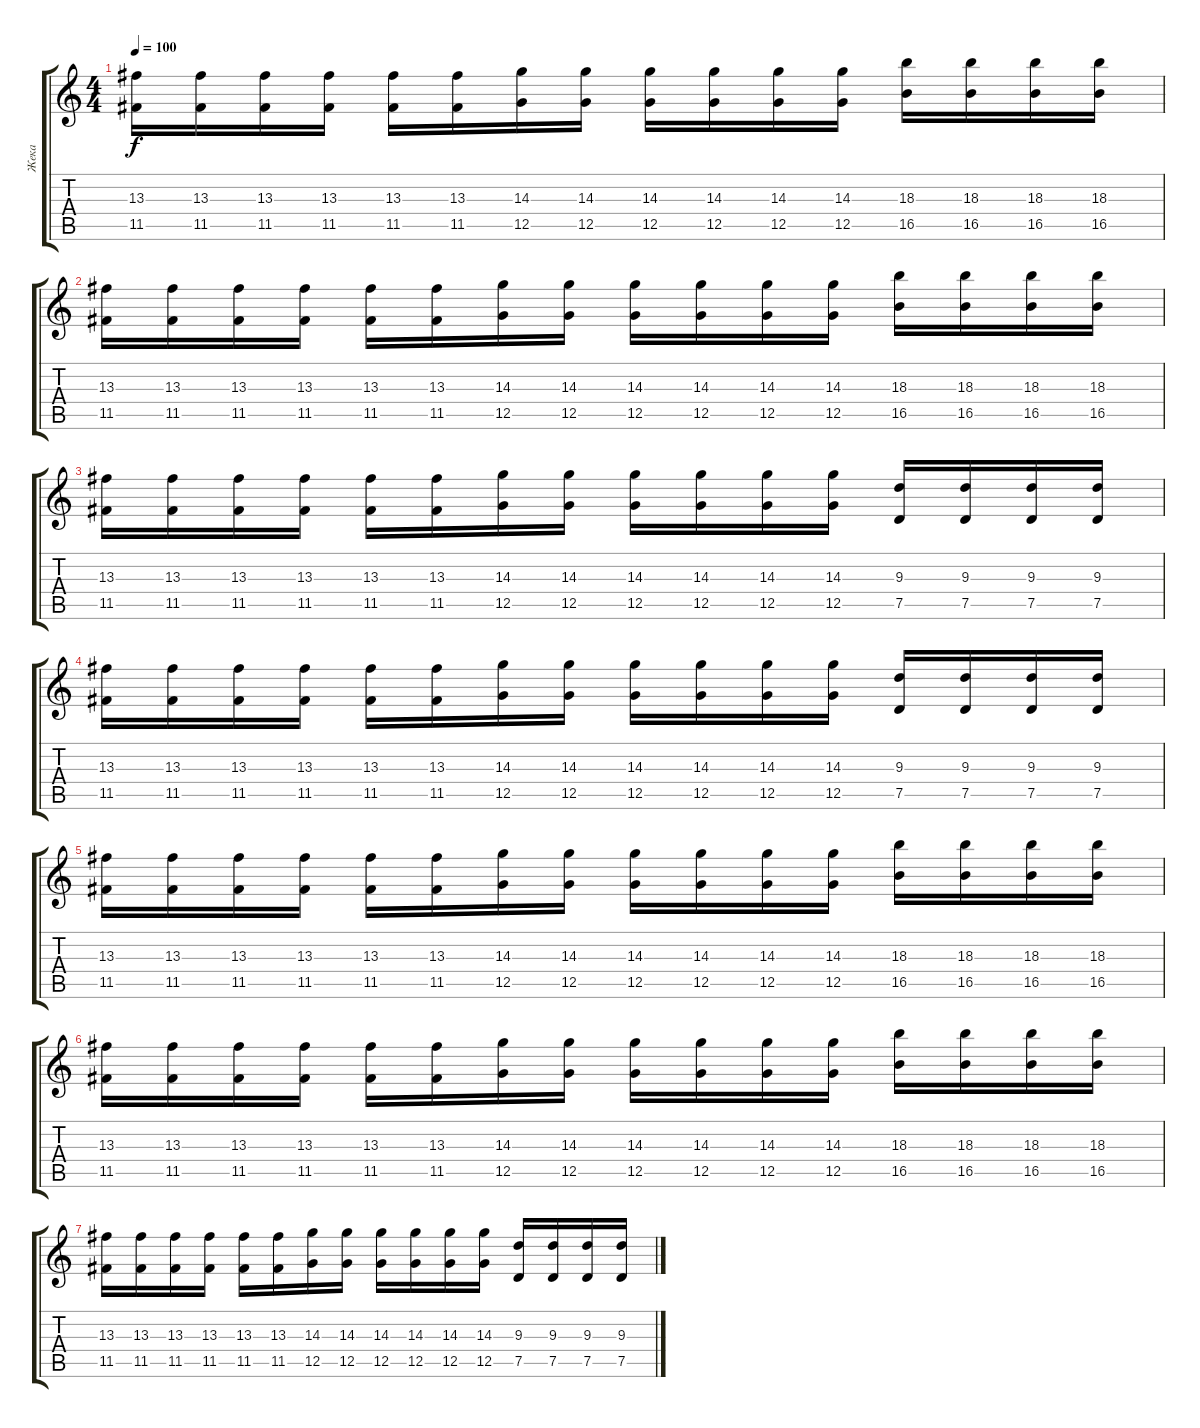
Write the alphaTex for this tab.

\track ("Жека" "Жека") {instrument overdrivenguitar}
\staff {score tabs}
\tuning (D4 A3 F3 C3 G2 C2) {hide}
\ts (4 4)
\tempo 100
\clef g2
\ks c
(13.3 11.5).16{dy f} (13.3 11.5).16 (13.3 11.5).16 (13.3 11.5).16 (13.3 11.5).16 (13.3 11.5).16 (14.3 12.5).16 (14.3 12.5).16 (14.3 12.5).16 (14.3 12.5).16 (14.3 12.5).16 (14.3 12.5).16 (18.3 16.5).16 (18.3 16.5).16 (18.3 16.5).16 (18.3 16.5).16 |
(13.3 11.5).16 (13.3 11.5).16 (13.3 11.5).16 (13.3 11.5).16 (13.3 11.5).16 (13.3 11.5).16 (14.3 12.5).16 (14.3 12.5).16 (14.3 12.5).16 (14.3 12.5).16 (14.3 12.5).16 (14.3 12.5).16 (18.3 16.5).16 (18.3 16.5).16 (18.3 16.5).16 (18.3 16.5).16 |
(13.3 11.5).16 (13.3 11.5).16 (13.3 11.5).16 (13.3 11.5).16 (13.3 11.5).16 (13.3 11.5).16 (14.3 12.5).16 (14.3 12.5).16 (14.3 12.5).16 (14.3 12.5).16 (14.3 12.5).16 (14.3 12.5).16 (9.3 7.5).16 (9.3 7.5).16 (9.3 7.5).16 (9.3 7.5).16 |
(13.3 11.5).16 (13.3 11.5).16 (13.3 11.5).16 (13.3 11.5).16 (13.3 11.5).16 (13.3 11.5).16 (14.3 12.5).16 (14.3 12.5).16 (14.3 12.5).16 (14.3 12.5).16 (14.3 12.5).16 (14.3 12.5).16 (9.3 7.5).16 (9.3 7.5).16 (9.3 7.5).16 (9.3 7.5).16 |
(13.3 11.5).16 (13.3 11.5).16 (13.3 11.5).16 (13.3 11.5).16 (13.3 11.5).16 (13.3 11.5).16 (14.3 12.5).16 (14.3 12.5).16 (14.3 12.5).16 (14.3 12.5).16 (14.3 12.5).16 (14.3 12.5).16 (18.3 16.5).16 (18.3 16.5).16 (18.3 16.5).16 (18.3 16.5).16 |
(13.3 11.5).16 (13.3 11.5).16 (13.3 11.5).16 (13.3 11.5).16 (13.3 11.5).16 (13.3 11.5).16 (14.3 12.5).16 (14.3 12.5).16 (14.3 12.5).16 (14.3 12.5).16 (14.3 12.5).16 (14.3 12.5).16 (18.3 16.5).16 (18.3 16.5).16 (18.3 16.5).16 (18.3 16.5).16 |
(13.3 11.5).16 (13.3 11.5).16 (13.3 11.5).16 (13.3 11.5).16 (13.3 11.5).16 (13.3 11.5).16 (14.3 12.5).16 (14.3 12.5).16 (14.3 12.5).16 (14.3 12.5).16 (14.3 12.5).16 (14.3 12.5).16 (9.3 7.5).16 (9.3 7.5).16 (9.3 7.5).16 (9.3 7.5).16
